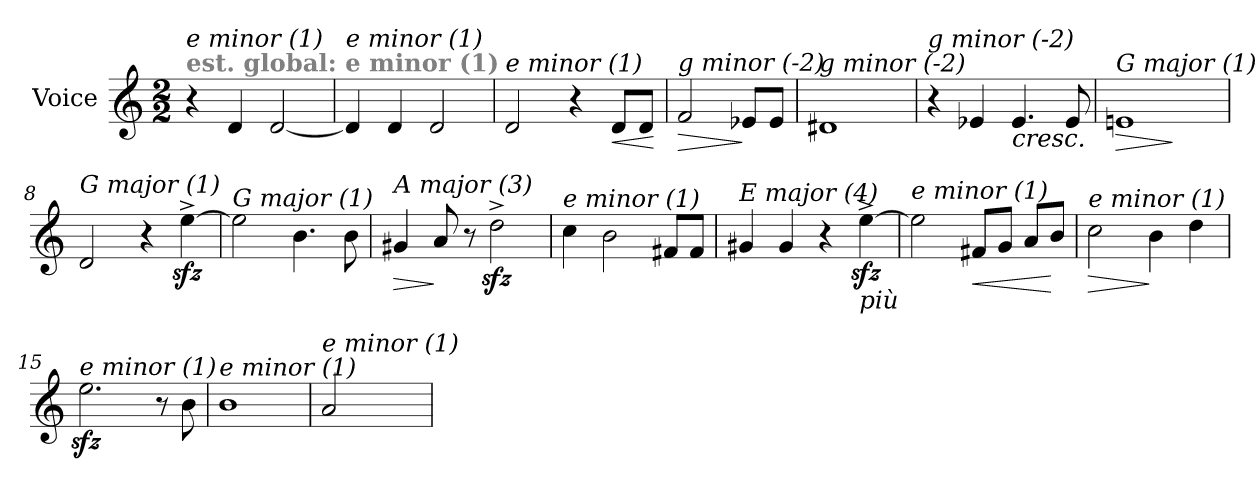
**kern	**dynam
*part1	*part1
*staff1	*staff1
*I"Voice	*
*I'V	*
*clefG2	*
*k[]	*
*C:	*
*M2/2	*
=1	=1
!LO:TX:a:B:color=#808080:t=est. global&colon; e minor (1)	!
!LO:TX:i:t=e minor (1)	!
4r	.
4d/	.
[2d/	.
=2	=2
!LO:TX:i:t=e minor (1)	!
4d/]	.
4d/	.
2d/	.
=3	=3
!LO:TX:i:t=e minor (1)	!
2d/	.
4r	.
!	!LO:HP:b
8d/L	<
8d/J	.
.	[
=4	=4
!LO:TX:i:t=g minor (-2)	!
!	!LO:HP:b
2f/	>
8e-X/L	]
8e-/J	.
=5	=5
!LO:TX:i:t=g minor (-2)	!
1d#Xi	.
=6	=6
!LO:TX:i:t=g minor (-2)	!
4r	.
4e-X/	.
!	!LO:HP:b
4.e-/	<
8e-/	.
!!LO:LB:g=z
=7	=7
!LO:TX:i:t=G major (1)	!
!	!LO:HP:b
1en	>
.	[ ]
=8	=8
!LO:TX:i:t=G major (1)	!
2d/	.
4r	.
[4eezz<^>\	.
=9	=9
!LO:TX:i:t=G major (1)	!
2ee\]	.
4.b\	.
8b\	.
=10	=10
!LO:TX:i:t=A major (3)	!
!	!LO:HP:b
4g#X/	>
8a/	]
8r	.
2ddzz<^>\	.
=11	=11
!LO:TX:i:t=e minor (1)	!
4cc\	.
2b\	.
8f#X/L	.
8f#/J	.
!!LO:LB:g=z
=12	=12
!LO:TX:i:t=E major (4)	!
4g#X/	.
4g#/	.
4r	.
!LO:TX:b:i:t=più	!
[4eezz<^>\	.
=13	=13
!LO:TX:i:t=e minor (1)	!
2ee\]	.
!	!LO:HP:b
8f#X/L	<
8g/J	.
8a/L	.
8b/J	[
=14	=14
!LO:TX:i:t=e minor (1)	!
!	!LO:HP:b
2cc\	>
4b\	]
4dd\	.
=15	=15
!LO:TX:i:t=e minor (1)	!
2.eezz<\	.
8r	.
8b\	.
=16	=16
!LO:TX:i:t=e minor (1)	!
1b	.
=17	=17
!LO:TX:i:t=e minor (1)	!
2a/	.
=	=
*-	*-
